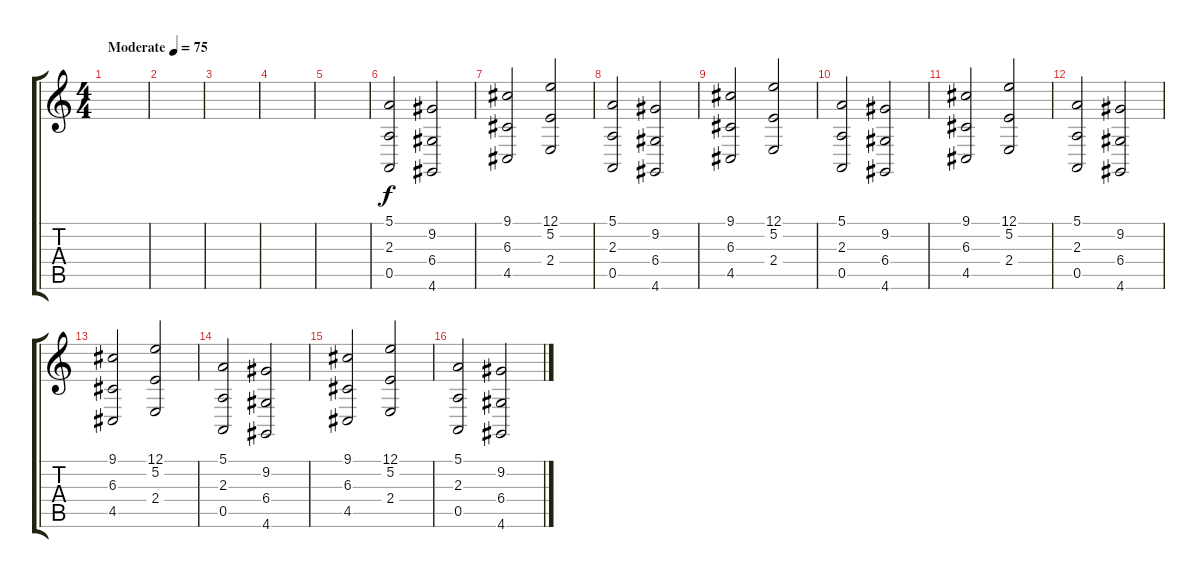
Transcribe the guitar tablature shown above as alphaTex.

\track "" {instrument tremolostrings}
\staff {score tabs}
\tuning (E4 B3 G3 D3 A2 E2) {hide}
\ts (4 4)
\tempo (75 "Moderate")
\clef g2
\ks c
|
|
|
|
|
(5.1 2.3 0.5).2 (9.2 6.4 4.6).2 |
(9.1 6.3 4.5).2 (12.1 5.2 2.4).2 |
(5.1 2.3 0.5).2 (9.2 6.4 4.6).2 |
(9.1 6.3 4.5).2 (12.1 5.2 2.4).2 |
(5.1 2.3 0.5).2 (9.2 6.4 4.6).2 |
(9.1 6.3 4.5).2 (12.1 5.2 2.4).2 |
(5.1 2.3 0.5).2 (9.2 6.4 4.6).2 |
(9.1 6.3 4.5).2 (12.1 5.2 2.4).2 |
(5.1 2.3 0.5).2 (9.2 6.4 4.6).2 |
(9.1 6.3 4.5).2 (12.1 5.2 2.4).2 |
(5.1 2.3 0.5).2 (9.2 6.4 4.6).2
